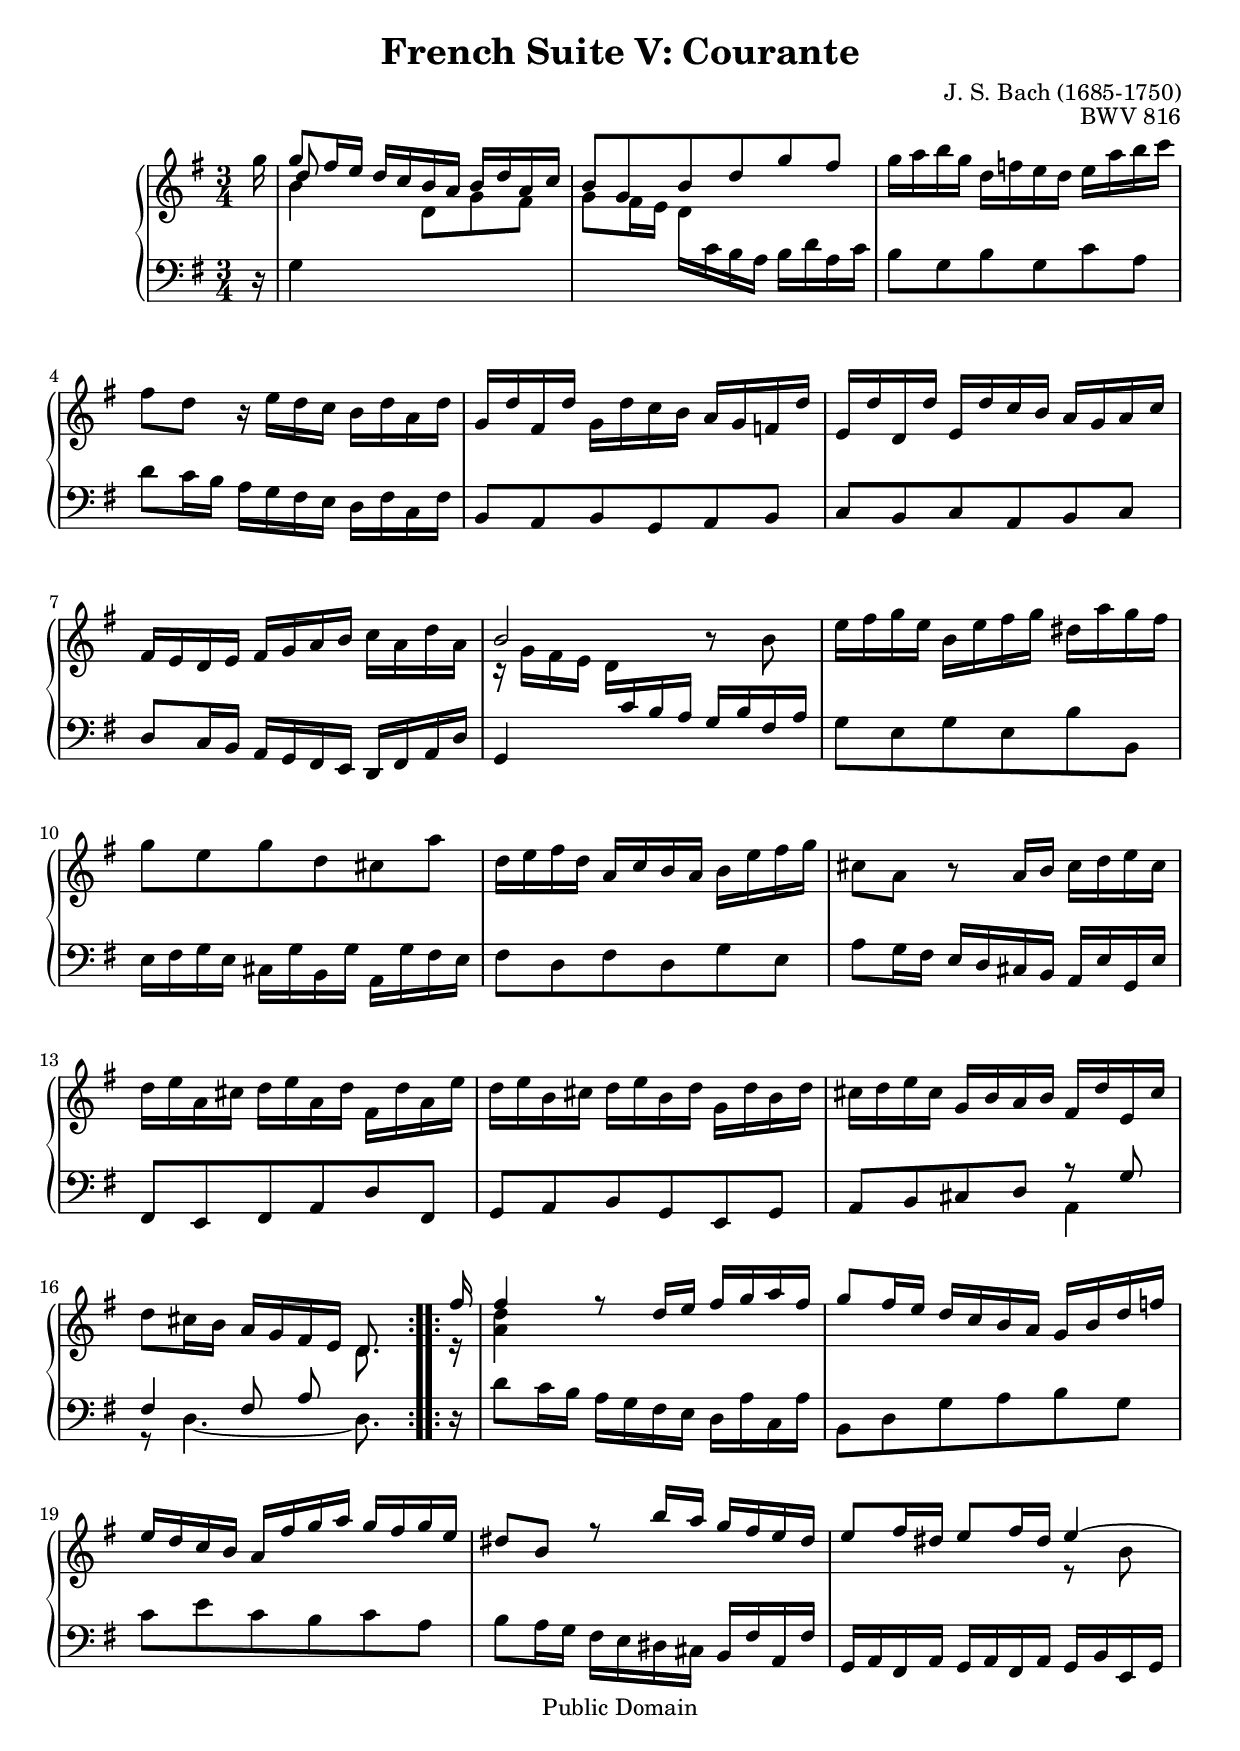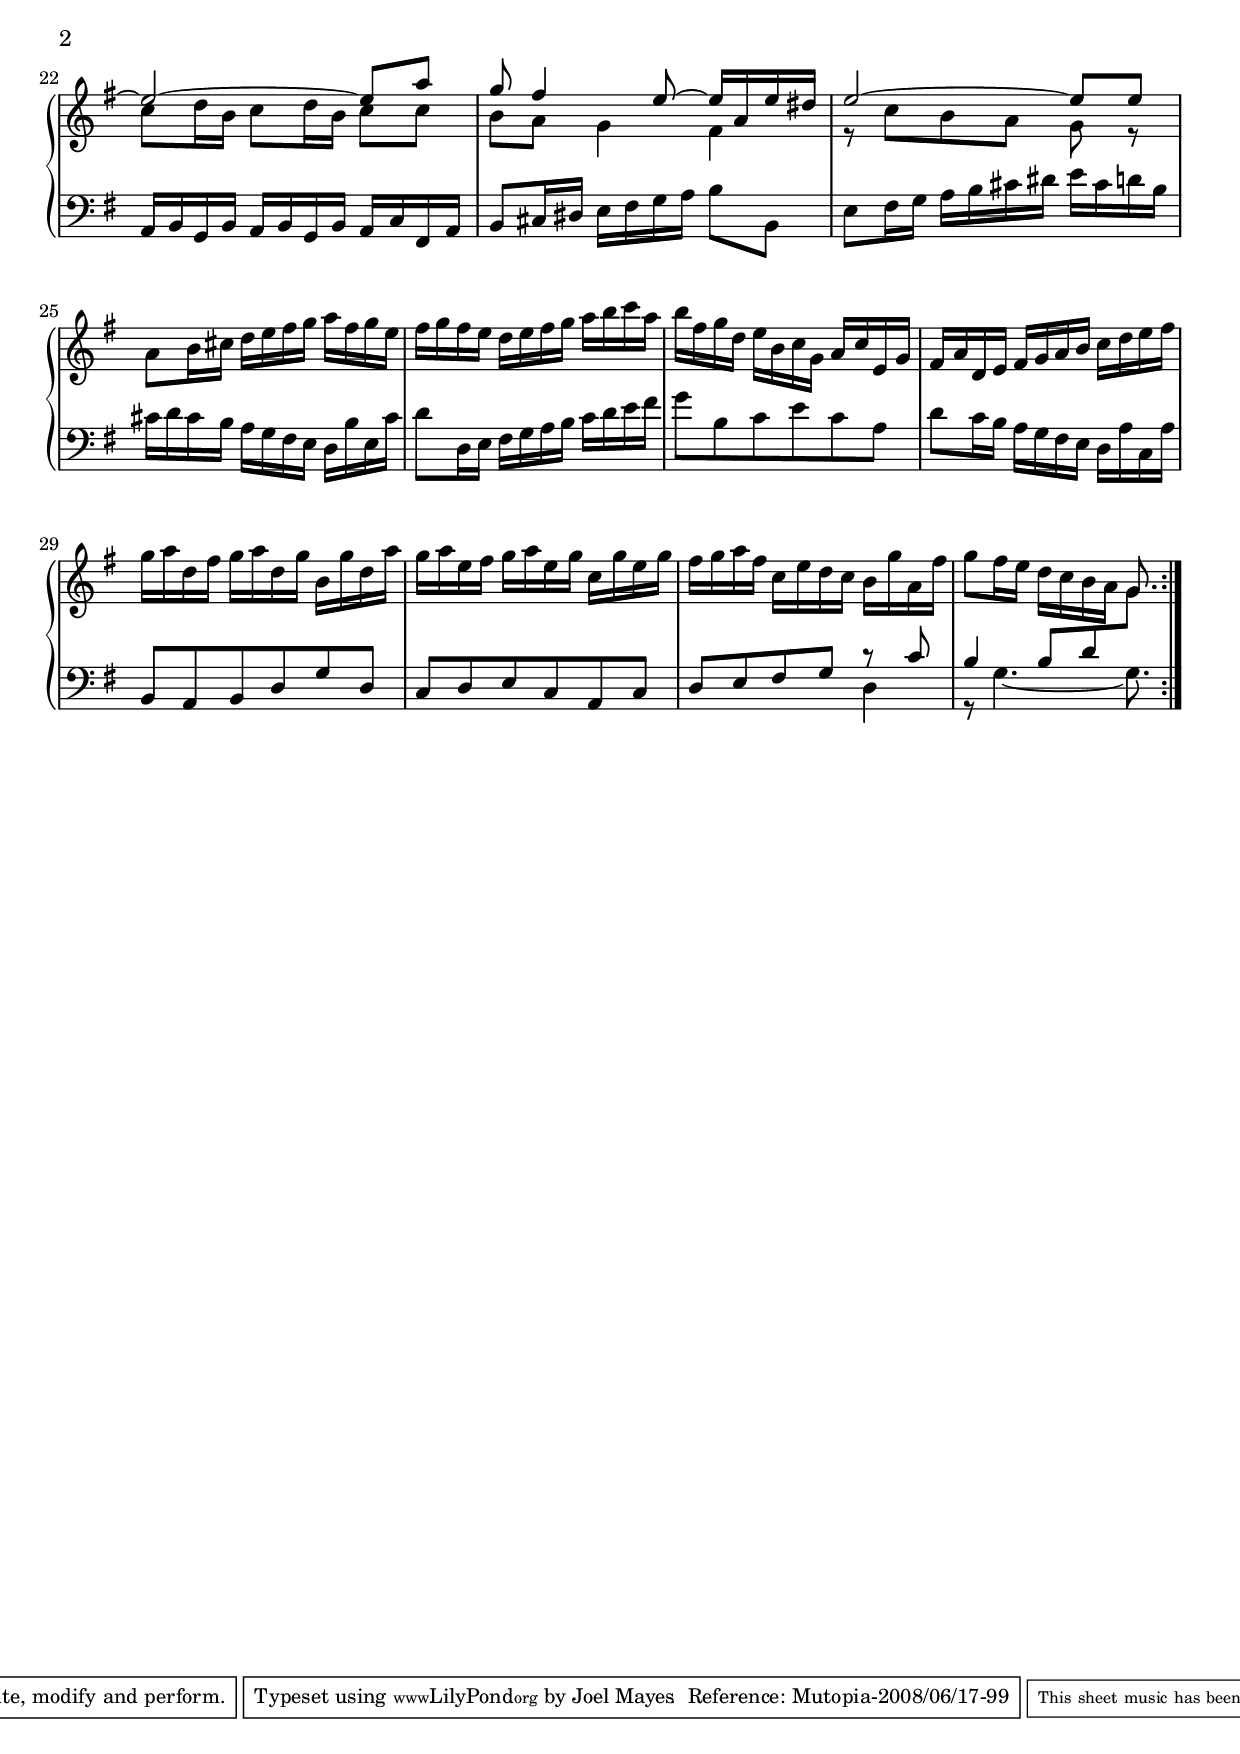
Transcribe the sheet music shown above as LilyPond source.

\version "2.11.46"

\header {
  title        = "French Suite V: Courante"
  composer     = "J. S. Bach (1685-1750)"
  opus         = "BWV 816"
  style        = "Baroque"
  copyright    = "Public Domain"
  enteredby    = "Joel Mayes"
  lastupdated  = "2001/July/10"
  date         = "1722"

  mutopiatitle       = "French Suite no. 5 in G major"
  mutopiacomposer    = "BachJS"
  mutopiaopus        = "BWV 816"
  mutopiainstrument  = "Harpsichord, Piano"
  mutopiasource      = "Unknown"
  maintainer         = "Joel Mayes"
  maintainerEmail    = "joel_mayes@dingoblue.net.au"

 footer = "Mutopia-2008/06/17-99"
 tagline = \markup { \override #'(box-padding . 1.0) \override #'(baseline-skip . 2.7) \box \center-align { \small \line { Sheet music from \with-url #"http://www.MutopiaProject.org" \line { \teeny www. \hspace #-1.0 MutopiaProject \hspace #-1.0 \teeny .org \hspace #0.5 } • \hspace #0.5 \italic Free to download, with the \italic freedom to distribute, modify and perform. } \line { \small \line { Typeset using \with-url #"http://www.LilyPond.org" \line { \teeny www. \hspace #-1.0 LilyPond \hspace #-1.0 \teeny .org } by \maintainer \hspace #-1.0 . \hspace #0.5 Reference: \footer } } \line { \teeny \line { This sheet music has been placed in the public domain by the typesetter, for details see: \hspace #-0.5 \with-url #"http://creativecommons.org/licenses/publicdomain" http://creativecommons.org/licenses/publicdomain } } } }
}

Global = {
   
   \key g \major
   \time 3/4
   \partial 16
}

StaffUp = {
   \change Staff = Upper
   \stemDown
   \tieDown
}

StaffDown = {
   \change Staff = Lower
   \stemUp
   \tieUp
}

StaffDownII = {
   \change Staff = Lower
   \stemDown
   \tieDown
}

VoiceI =   \relative c'''  { 
   \repeat volta 2 {
      g16 \voiceOne
      g8 fis16 e d c b a b d a c
      b8 g b d g fis
      \oneVoice
      g16 a b g d f e d e a b c
      fis,8 d r16 e d c b d a d
      g, d' fis, d' g, d' c b a g f d'
      e, d' d, d' e, d' c b a g a c
      fis, e d e fis g a b c a d a
      \voiceOne b2 \oneVoice r8 b
      e16 fis g e b e fis g dis a' g fis
      g8 e g d cis a'
      d,16 e fis d a c b a b e fis g
      cis,8 a r a16 b cis d e cis
      d e a, cis d e a, d fis, d' a e'
      d e b cis d e b d g, d' b d
      cis d e cis g b a b fis d' e, cis'
      d8 cis16 b a g fis e
      \voiceOne \set autoBeaming = ##f  d8.
   }
   \repeat volta 2 {
      fis'16
      \set autoBeaming = ##t
      fis4 \voiceOne r8 d16 e fis g a fis
      g8 fis16 e d c b a g b d f
      e d c b a fis' g a g fis g e
      dis8 b r b'16 a g fis e dis
      e8 fis16 dis e8 fis16 dis \voiceOne e4~
      e2~ e8 a
      g fis4 e8~ e16 a, e' dis
      e2~ e8 e \oneVoice
      a,8 b16 cis d e fis g a fis g e
      fis g fis e d e fis g a b c a
      b fis g d e b c g a c e, g
      fis a d, e fis g a b c d e fis
      g a d, fis g a d, g b, g' d a'
      g a e fis g a e g c, g' e g
      fis g a fis c e d c b g' a, fis'
      g8 fis16 e d c b a \voiceOne g8.
   }
}

VoiceII =  \relative c''{ \voiceThree
   \repeat volta 2 {
      s16
%      \stemUp \shiftOn
      d8 s8 s2
      s2.*6
%      \stemDown
      \voiceTwo r16 g, fis e d \StaffDown c b a g b fis a
      \oneVoice g8 e g e b' b,
      e16 fis g e cis g' b, g' a, g' fis e 
      fis8 d fis d g e
      a g16 fis e d cis b a e' g, e'
      fis,8 e fis a d fis,
      g a b g e g
      a b cis d \voiceOne r g
      fis4 fis8 a \StaffUp \voiceTwo d8.
   }
   \repeat volta 2 {
      r16
      <d' a>4 s2
      s2.*3
      s2 r8 b
      c8 d16 b c8 d16 b c8 c
      b a g4 fis
      r8  c'[ b a] g r
      s2.*7
      s2 s8.
   }
}

VoiceIII =  \relative c''{ \voiceTwo
   \tieDown
   \repeat volta 2 {
      s16
      b4 s8  d,8[ g fis]
      g fis16 e d \StaffDownII \oneVoice c b a b d a c
      b8 g b g c a
      d c16 b a g fis e d fis c fis
      b,8 a b g a b
      c b c a b c
      d c16 b a g fis e d fis a d
      g,4 s2
      s2.*6
      s2 \voiceTwo a4
      r8 d4.~ d8.
   }
   \repeat volta 2 {\oneVoice
      r16
      d'8 c16 b a g fis e d a' c, a'
      b,8 d g a b g
      c e c b c a
      b a16 g fis e dis cis b fis' a, fis'
      g, a fis a g a fis a g b e, g
      a b g b a b g b a c fis, a
      b8 cis16 dis e fis g a b8 b,
      e8 fis16 g a b cis dis e cis d b
      cis d cis b a g fis e d b' e, cis'
      d8 d,16 e fis g a b c d e fis
      g8 b, c e c a
      d c16 b a g fis e d a' c, a'
      \stemUp
      b,8 a b d g d
      c d e c a c
      d e fis g \voiceOne r c
      b4  b8[ d \StaffUp \voiceTwo g8.]
   }
}

VoiceIV  =  \relative c' { \oneVoice
   \repeat volta 2 {
      r16
      g4 s8 s4.
      s2.*14
      s2 s8.
   }
   \repeat volta 2{
      s16
      s2.*14
      s2 \voiceTwo d4
      r8 g4.~ g8.
   }
}

\score {
   \context PianoStaff <<
      \context Staff = Upper <<
         \Global
	 \clef treble
         \new Voice = "i" \VoiceI
         \new Voice = "ii" \VoiceII
         \new Voice = "iii" \VoiceIII
      >>
      \context Staff = Lower <<
         \Global
	 \clef bass
	 \new Voice = "iv" \VoiceIV
      >>
   >>
   \layout { }
   
  \midi { \context {\Score tempoWholesPerMinute = #(ly:make-moment 132 4) } }


}
